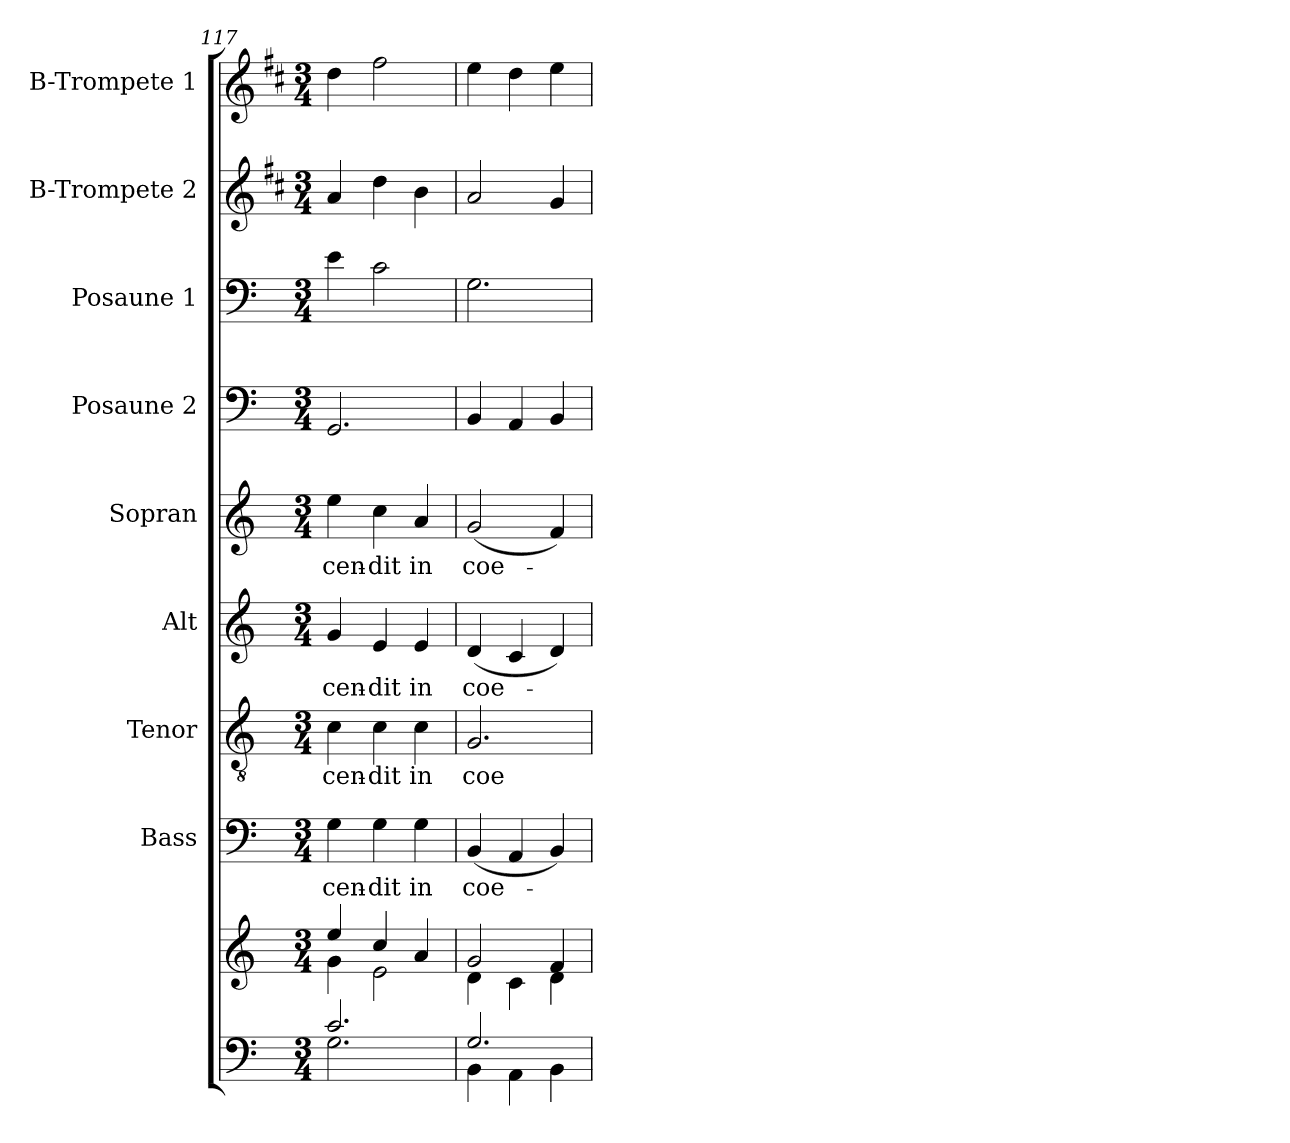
**kern	**kern	**kern	**text	**kern	**text	**kern	**text	**kern	**text	**kern	**kern	**kern	**kern
*part9	*part9	*part8	*part8	*part7	*part7	*part6	*part6	*part5	*part5	*part4	*part3	*part2	*part1
*staff10	*staff9	*staff8	*staff8	*staff7	*staff7	*staff6	*staff6	*staff5	*staff5	*staff4	*staff3	*staff2	*staff1
*	*	*I"Bass	*	*I"Tenor	*	*I"Alt	*	*I"Sopran	*	*I"Posaune 2	*I"Posaune 1	*I"B-Trompete 2	*I"B-Trompete 1
*	*	*I'B.	*	*I'T.	*	*I'A.	*	*I'S.	*	*I'Pos. 2	*I'Pos. 1	*I'B Trp. 2	*I'B Trp. 1
*clefF4	*clefG2	*clefF4	*	*clefGv2	*	*clefG2	*	*clefG2	*	*clefF4	*clefF4	*clefG2	*clefG2
*	*	*	*	*	*	*	*	*	*	*	*	*ITrd1c2	*ITrd1c2
*k[]	*k[]	*k[]	*	*k[]	*	*k[]	*	*k[]	*	*k[]	*k[]	*k[]	*k[]
*C:	*C:	*C:	*	*C:	*	*C:	*	*C:	*	*C:	*C:	*C:	*C:
*M3/4	*M3/4	*M3/4	*	*M3/4	*	*M3/4	*	*M3/4	*	*M3/4	*M3/4	*M3/4	*M3/4
=117	=117	=117	=117	=117	=117	=117	=117	=117	=117	=117	=117	=117	=117
*^	*^	*	*	*	*	*	*	*	*	*	*	*	*
!	!	!	!	!	!LO:LY:b	!	!LO:LY:b	!	!LO:LY:b	!	!LO:LY:b	!	!	!	!
2.c/	2.G\	4ee/	4g\	4G\	-cen-	4c\	-cen-	4g/	-cen-	4ee\	-cen-	2.GG/	4e\	4g/	4cc\
!	!	!	!	!	!LO:LY:b	!	!LO:LY:b	!	!LO:LY:b	!	!LO:LY:b	!	!	!	!
.	.	4cc/	2e\	4G\	-dit	4c\	-dit	4e/	-dit	4cc\	-dit	.	2c\	4cc\	2ee\
!	!	!	!	!	!LO:LY:b	!	!LO:LY:b	!	!LO:LY:b	!	!LO:LY:b	!	!	!	!
.	.	4a/	.	4G\	in	4c\	in	4e/	in	4a/	in	.	.	4a\	.
=118	=118	=118	=118	=118	=118	=118	=118	=118	=118	=118	=118	=118	=118	=118	=118
!	!	!	!	!	!LO:LY:b	!	!LO:LY:b	!	!LO:LY:b	!	!LO:LY:b	!	!	!	!
2.G/	4BB\	2g/	4d\	(<4BB/	coe-	2.G/	coe-	(<4d/	coe-	(<2g/	coe-	4BB/	2.G\	2g/	4dd\
.	4AA\	.	4c\	4AA/	.	.	.	4c/	.	.	.	4AA/	.	.	4cc\
.	4BB\	4f/	4d\	4BB/)	.	.	.	4d/)	.	4f/)	.	4BB/	.	4f/	4dd\
*v	*v	*	*	*	*	*	*	*	*	*	*	*	*	*	*
*	*v	*v	*	*	*	*	*	*	*	*	*	*	*	*
=	=	=	=	=	=	=	=	=	=	=	=	=	=
*-	*-	*-	*-	*-	*-	*-	*-	*-	*-	*-	*-	*-	*-
